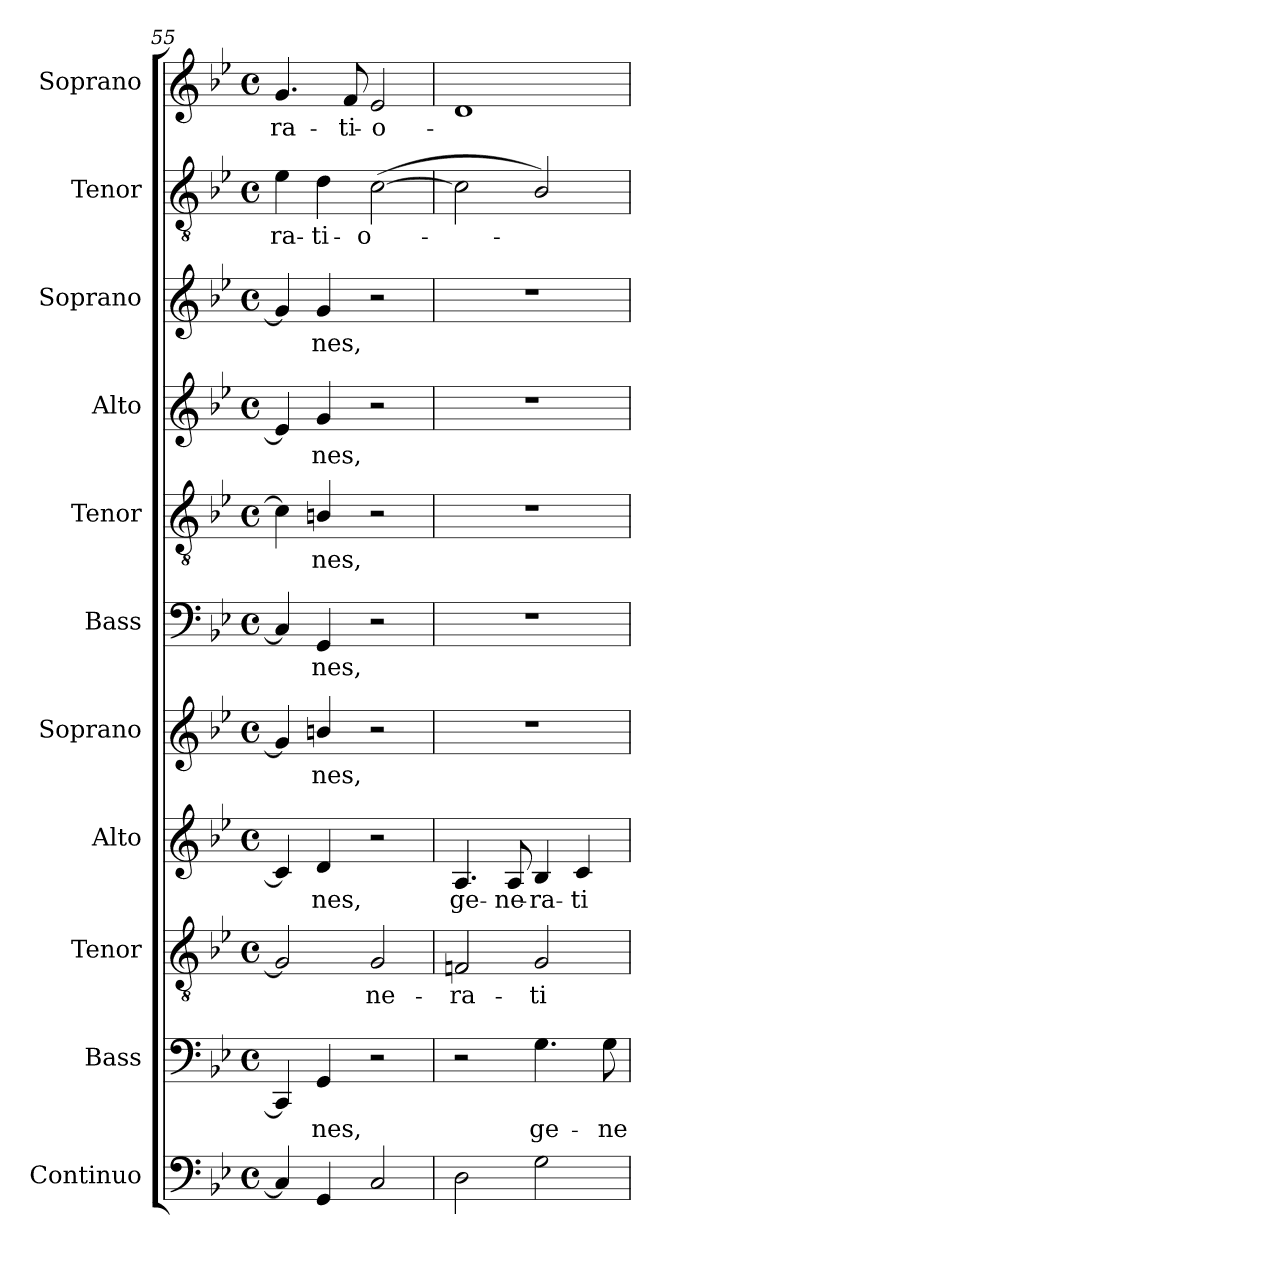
**kern	**kern	**text	**kern	**text	**kern	**text	**kern	**text	**kern	**text	**kern	**text	**kern	**text	**kern	**text	**kern	**text	**kern	**text
*part11	*part10	*part10	*part9	*part9	*part8	*part8	*part7	*part7	*part6	*part6	*part5	*part5	*part4	*part4	*part3	*part3	*part2	*part2	*part1	*part1
*staff11	*staff10	*staff10	*staff9	*staff9	*staff8	*staff8	*staff7	*staff7	*staff6	*staff6	*staff5	*staff5	*staff4	*staff4	*staff3	*staff3	*staff2	*staff2	*staff1	*staff1
*I"Continuo	*I"Bass	*	*I"Tenor	*	*I"Alto	*	*I"Soprano	*	*I"Bass	*	*I"Tenor	*	*I"Alto	*	*I"Soprano	*	*I"Tenor	*	*I"Soprano	*
*I'Cont.	*I'B.	*	*I'T.	*	*I'A.	*	*I'S.	*	*I'B.	*	*I'T.	*	*I'A.	*	*I'S.	*	*I'T.	*	*I'S.	*
*clefF4	*clefF4	*	*clefGv2	*	*clefG2	*	*clefG2	*	*clefF4	*	*clefGv2	*	*clefG2	*	*clefG2	*	*clefGv2	*	*clefG2	*
*	*	*	*ITrd7c12	*	*	*	*	*	*	*	*ITrd7c12	*	*	*	*	*	*ITrd7c12	*	*	*
*k[b-e-]	*k[b-e-]	*	*k[b-e-]	*	*k[b-e-]	*	*k[b-e-]	*	*k[b-e-]	*	*k[b-e-]	*	*k[b-e-]	*	*k[b-e-]	*	*k[b-e-]	*	*k[b-e-]	*
*B-:	*B-:	*	*B-:	*	*B-:	*	*B-:	*	*B-:	*	*B-:	*	*B-:	*	*B-:	*	*B-:	*	*B-:	*
*M4/4	*M4/4	*	*M4/4	*	*M4/4	*	*M4/4	*	*M4/4	*	*M4/4	*	*M4/4	*	*M4/4	*	*M4/4	*	*M4/4	*
*met(c)	*met(c)	*	*met(c)	*	*met(c)	*	*met(c)	*	*met(c)	*	*met(c)	*	*met(c)	*	*met(c)	*	*met(c)	*	*met(c)	*
=55	=55	=55	=55	=55	=55	=55	=55	=55	=55	=55	=55	=55	=55	=55	=55	=55	=55	=55	=55	=55
!	!	!	!	!	!	!	!	!	!	!	!	!	!	!	!	!	!	!LO:LY:b:color=#000000	!	!
!	!	!	!	!	!	!	!	!	!	!	!	!	!	!	!	!	!	!	!	!LO:LY:b:color=#000000
4Ci/]	4CCi/]	.	2GGi/]	.	4ci/]	.	4gi/]	.	4Ci/]	.	4Ci\]	.	4e-i/]	.	4gi/]	.	4E-i\	-ra-	4.gi/	-ra-
!	!	!LO:LY:b:color=#000000	!	!	!	!	!	!	!	!	!	!	!	!	!	!	!	!	!	!
!	!	!	!	!	!	!LO:LY:b:color=#000000	!	!	!	!	!	!	!	!	!	!	!	!	!	!
!	!	!	!	!	!	!	!	!LO:LY:b:color=#000000	!	!	!	!	!	!	!	!	!	!	!	!
!	!	!	!	!	!	!	!	!	!	!LO:LY:b:color=#000000	!	!	!	!	!	!	!	!	!	!
!	!	!	!	!	!	!	!	!	!	!	!	!LO:LY:b:color=#000000	!	!	!	!	!	!	!	!
!	!	!	!	!	!	!	!	!	!	!	!	!	!	!LO:LY:b:color=#000000	!	!	!	!	!	!
!	!	!	!	!	!	!	!	!	!	!	!	!	!	!	!	!LO:LY:b:color=#000000	!	!	!	!
!	!	!	!	!	!	!	!	!	!	!	!	!	!	!	!	!	!	!LO:LY:b:color=#000000	!	!
4GGi/	4GGi/	-nes,	.	.	4di/	-nes,	4bni/	-nes,	4GGi/	-nes,	4BBni/	-nes,	4gi/	-nes,	4gi/	-nes,	4Di\	-ti-	.	.
!	!	!	!	!	!	!	!	!	!	!	!	!	!	!	!	!	!	!	!	!LO:LY:b:color=#000000
.	.	.	.	.	.	.	.	.	.	.	.	.	.	.	.	.	.	.	8fi/	-ti-
!	!	!	!	!LO:LY:b:color=#000000	!	!	!	!	!	!	!	!	!	!	!	!	!	!	!	!
!	!	!	!	!	!	!	!	!	!	!	!	!	!	!	!	!	!	!LO:LY:b:color=#000000	!	!
!	!	!	!	!	!	!	!	!	!	!	!	!	!	!	!	!	!	!	!	!LO:LY:b:color=#000000
2Ci/	2r	.	2GGi/	-ne-	2r	.	2r	.	2r	.	2r	.	2r	.	2r	.	([>2Ci\	-o-	2e-i/	-o-
!!LO:PB:g=z
=56	=56	=56	=56	=56	=56	=56	=56	=56	=56	=56	=56	=56	=56	=56	=56	=56	=56	=56	=56	=56
!	!	!	!	!LO:LY:b:color=#000000	!	!	!	!	!	!	!	!	!	!	!	!	!	!	!	!
!	!	!	!	!	!	!LO:LY:b:color=#000000	!	!	!	!	!	!	!	!	!	!	!	!	!	!
2Di\	2r	.	2FFni/	-ra-	4.Ai/	ge-	1r	.	1r	.	1r	.	1r	.	1r	.	2Ci\]	.	1di	.
!	!	!	!	!	!	!LO:LY:b:color=#000000	!	!	!	!	!	!	!	!	!	!	!	!	!	!
.	.	.	.	.	8Ai/	-ne-	.	.	.	.	.	.	.	.	.	.	.	.	.	.
!	!	!LO:LY:b:color=#000000	!	!	!	!	!	!	!	!	!	!	!	!	!	!	!	!	!	!
!	!	!	!	!LO:LY:b:color=#000000	!	!	!	!	!	!	!	!	!	!	!	!	!	!	!	!
!	!	!	!	!	!	!LO:LY:b:color=#000000	!	!	!	!	!	!	!	!	!	!	!	!	!	!
2Gi\	4.Gi\	ge-	2GGi/	-ti-	4B-i/	-ra-	.	.	.	.	.	.	.	.	.	.	2BB-i/)	.	.	.
!	!	!	!	!	!	!LO:LY:b:color=#000000	!	!	!	!	!	!	!	!	!	!	!	!	!	!
.	.	.	.	.	4ci/	-ti-	.	.	.	.	.	.	.	.	.	.	.	.	.	.
!	!	!LO:LY:b:color=#000000	!	!	!	!	!	!	!	!	!	!	!	!	!	!	!	!	!	!
.	8Gi\	-ne-	.	.	.	.	.	.	.	.	.	.	.	.	.	.	.	.	.	.
=	=	=	=	=	=	=	=	=	=	=	=	=	=	=	=	=	=	=	=	=
*-	*-	*-	*-	*-	*-	*-	*-	*-	*-	*-	*-	*-	*-	*-	*-	*-	*-	*-	*-	*-
